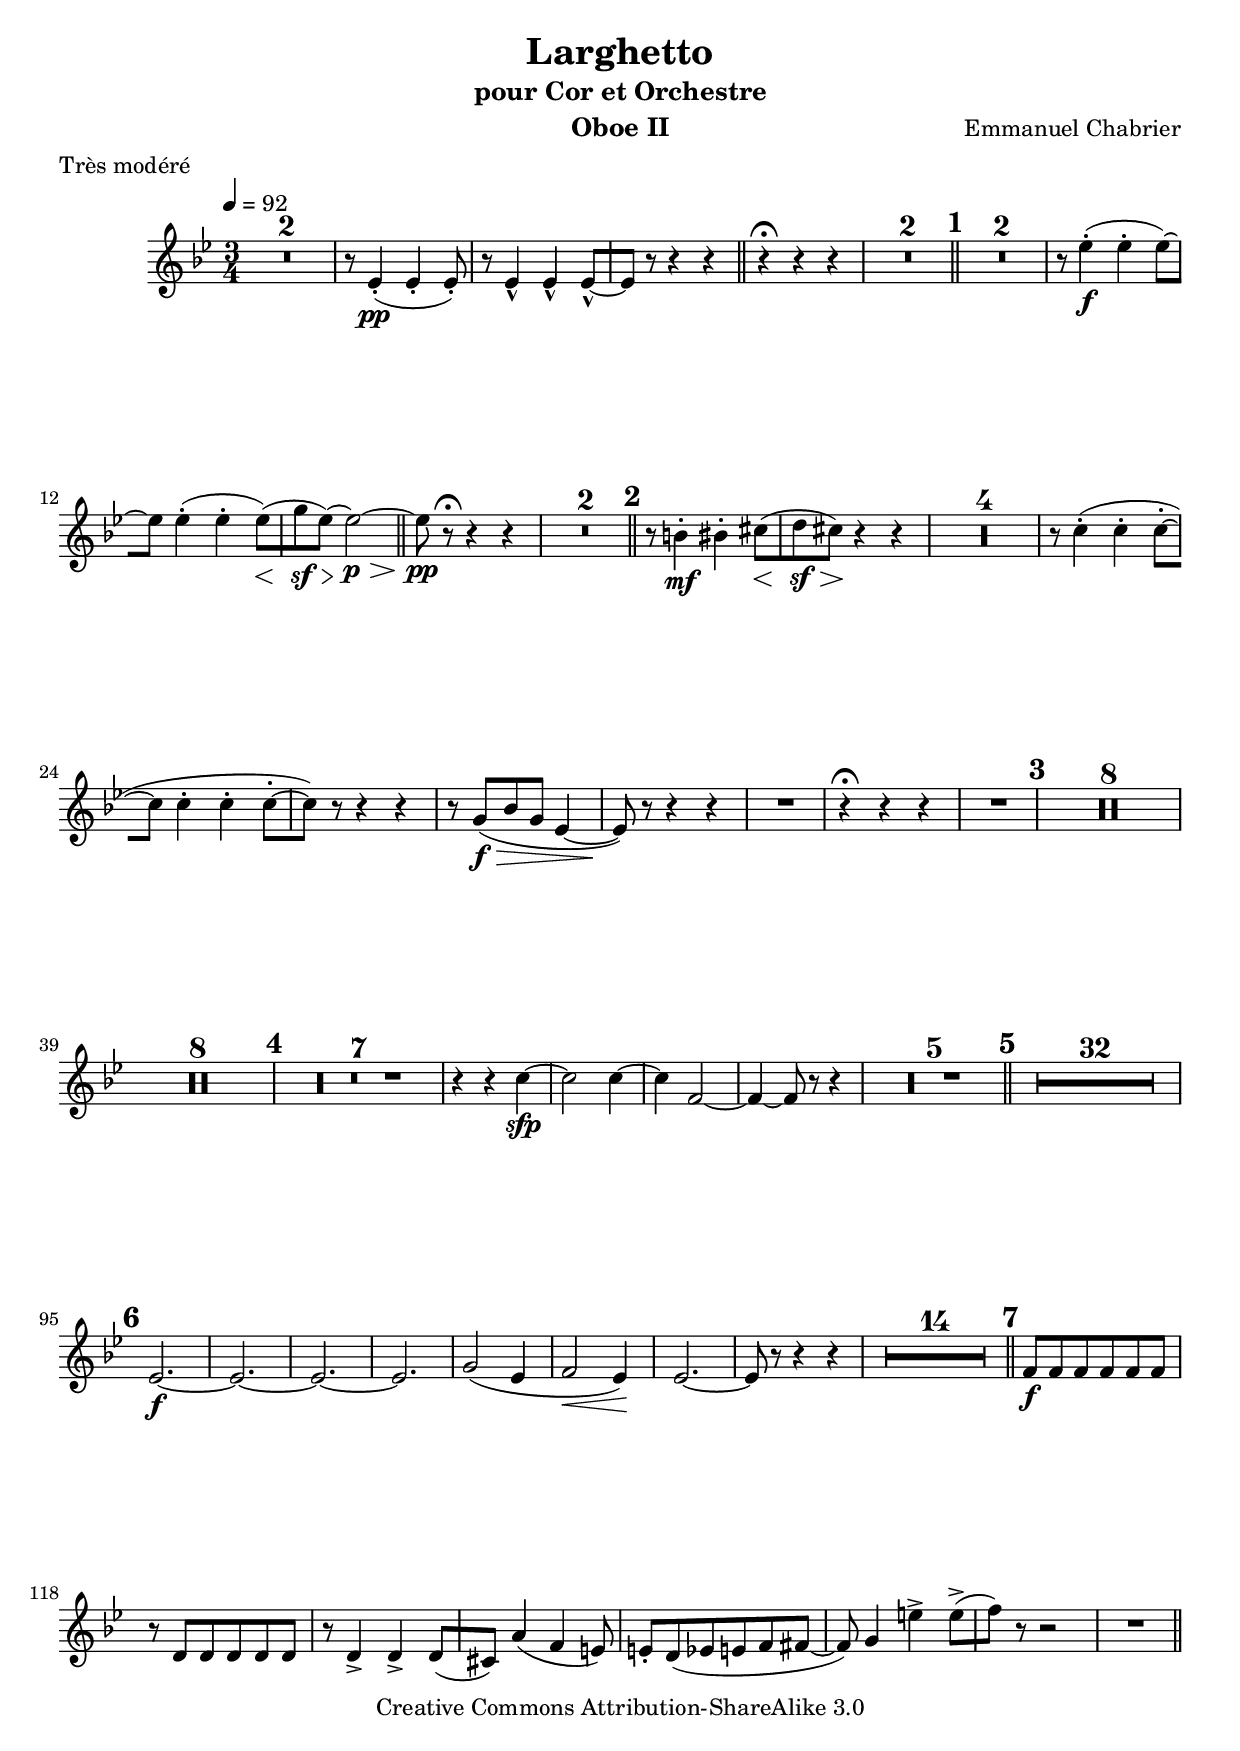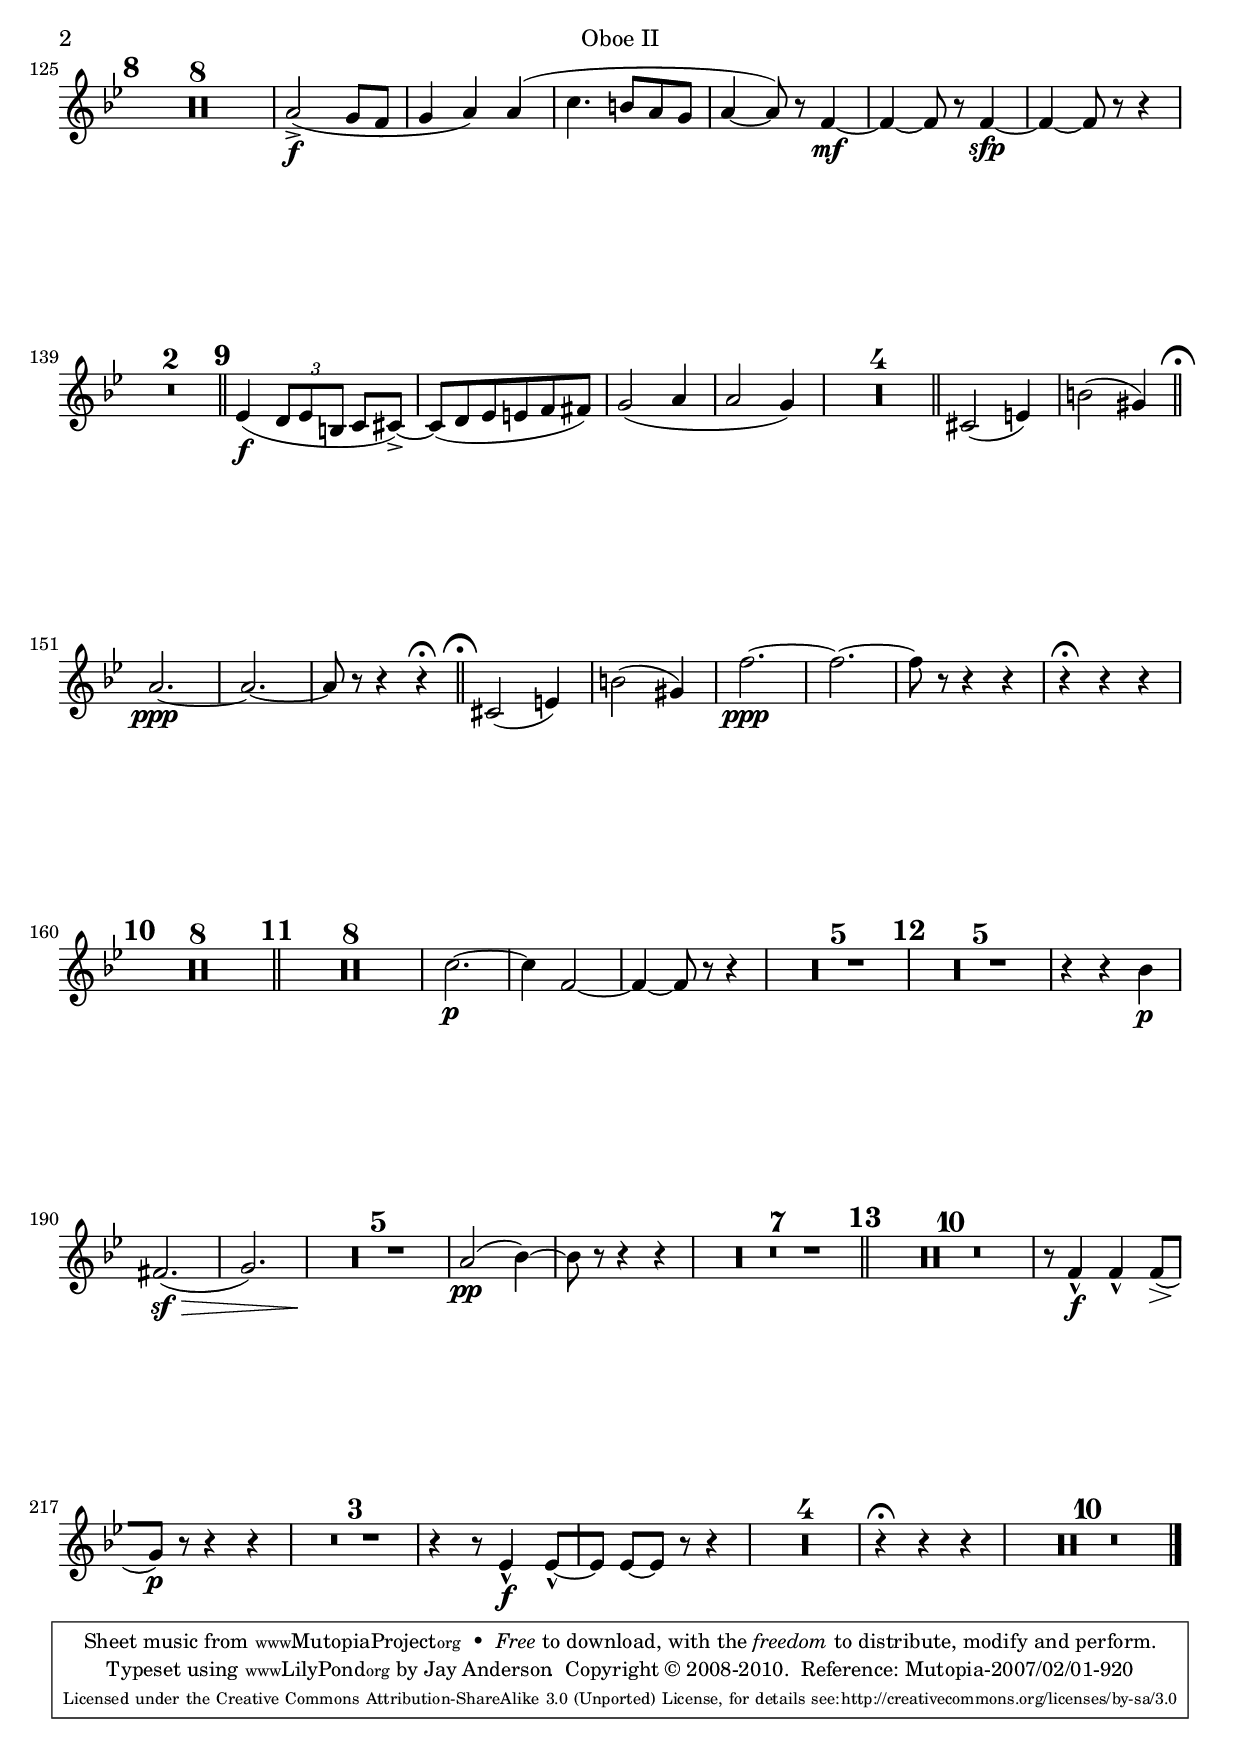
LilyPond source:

\version "2.13.37"

\include "defs.ily"
\version "2.13.37"

oboeTwo = \relative c'
{
  \key bes \major
  R2.*2 |
  r8 ees4-.(\pp ees-. ees8-.) |
  r8 ees4-^ ees-^ ees8[~-^ |
  ees] r r4 r |

  r4\fermata r r |
  R2.*2 |

  %A
  R2.*2 |
  r8 ees'4-.(\f ees-. ees8[~) |
  ees] ees4-.( ees-. ees8[)(\< |
  g\sf\> ees]~)\! ees2~\p\> |
  ees8\pp r\fermata r4 r |
  R2.*2 |

  %B
  r8 b4-.\mf bis-. cis8[(\< |
  d\sf\> cis])\! r4 r |
  R2.*4 |
  r8 c4-.( c-. c8[~-. |
  c] c4-. c-. c8[~-. |
  c]) r r4 r |
  r8 g(\f\> bes g ees4~ |
  ees8)\! r r4 r |
  R2. |
  r4\fermata r r |
  R2. |

  %C
  R2.*16 |

  %D
  R2.*7 |
  r4 r c'~\sfp |
  c2 c4~ |
  c f,2~ |
  f4~ f8 r r4 |
  R2.*5 |

  %E
  R2.*32 |

  %F
  ees2.~\f |
  ees2.~ |
  ees2.~ |
  ees2. |
  g2( ees4 |
  f2\< ees4)\! |
  ees2.~ |
  ees8 r r4 r |
  R2.*14 |

  %G
  f8\f f f f f f |
  r d d d d d |
  r d4-> d-> d8[( |
  cis]) a'4( f e8) |
  e-. d( ees e f fis~ |
  fis) g4 e'-> e8[(-> |
  f]) r r2 |
  R2. |

  %H
  R2.*8 |
  a,2(->\f g8 f |
  g4 a) a( |
  c4. b8 a g |
  a4~ a8) r f4~\mf |
  f~ f8 r f4~\sfp |
  f~ f8 r r4 |
  R2.*2 |

  %I
  ees4(\f \times 2/3 {d8 ees b} c8 cis~)-> |
  cis( d ees e f fis) |
  g2( a4 |
  a2 g4) |
  R2.*4 |
  cis,2( e4) |
  b'2( gis4) |

  %J
  a2.~\ppp |
  a~ |
  a8 r r4 r\fermata |
  cis,2( e4) |
  b'2( gis4) |
  f'2.~\ppp |
  f~ |
  f8 r r4 r |
  r4\fermata r r |

  %K
  R2.*8 |

  %L
  R2.*8 |
  c2.~\p |
  c4 f,2~ |
  f4~ f8 r r4 |
  R2.*5 |

  %M
  R2.*5 |
  r4 r bes\p |
  fis2.(\sf\> |
  g) s1*0\! |
  R2.*5 |
  a2(\pp bes4~) |
  bes8 r r4 r |
  R2.*7 |

  %N
  R2.*10 |
  r8 f4-^\f f-^ f8[(\> |
  g])\p r r4 r |
  R2.*3 |
  r4 r8 ees4-^\f ees8[~-^ |
  ees] ees[~ ees] r r4 |
  R2.*4 |
  r4\fermata r r |
  R2.*10 |
}


instrument = "Oboe II"
notes = \oboeTwo

\version "2.13.37"

\include "header.ily"
\score
{
  \new Staff { << \notes \outline >> }
}


